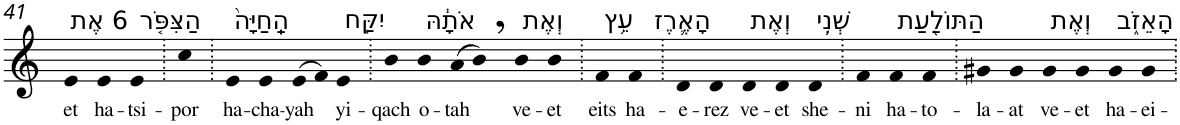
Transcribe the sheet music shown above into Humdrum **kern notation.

**kern	**text
*part1	*part1
*staff1	*staff1
*I"Piano	*
*I'Pno	*
!!LO:PB:g=z
*clefG2	*
*k[]	*
=41	=41
!LO:TX:a:t=6 אֶת	!
!	!LO:LY:b
4e	et
!LO:TX:a:t=הַצִּפֹּ֤ר	!
!	!LO:LY:b
4e	ha-
!	!LO:LY:b
4e	-tsi-
=42.	=42.
!	!LO:LY:b
4cc	-por
=43.	=43.
!LO:TX:a:t=הַֽחַיָּה֙	!
!	!LO:LY:b
4e	ha-
!	!LO:LY:b
4e	-cha-
!	!LO:LY:b
(>8e	-yah
8f)	.
!LO:TX:a:t=יִקַּ֣ח	!
!	!LO:LY:b
4e	yi-
=44.	=44.
!	!LO:LY:b
4b	-qach
!LO:TX:a:t=אֹתָ֔הּ	!
!	!LO:LY:b
4b	o-
!	!LO:LY:b
(>8a	-tah
8b,)	.
!LO:TX:a:t=וְאֶת	!
!	!LO:LY:b
4b	ve-
!	!LO:LY:b
4b	-et
=45.	=45.
!LO:TX:a:t=עֵ֥ץ	!
!	!LO:LY:b
4f	eits
!LO:TX:a:t=הָאֶ֛רֶז	!
!	!LO:LY:b
4f	ha-
=46.	=46.
!	!LO:LY:b
4d	-e-
!	!LO:LY:b
4d	-rez
!LO:TX:a:t=וְאֶת	!
!	!LO:LY:b
4d	ve-
!	!LO:LY:b
4d	-et
!LO:TX:a:t=שְׁנִ֥י	!
!	!LO:LY:b
4d	she-
=47.	=47.
!	!LO:LY:b
4f	-ni
!LO:TX:a:t=הַתּוֹלַ֖עַת	!
!	!LO:LY:b
4f	ha-
!	!LO:LY:b
4f	-to-
=48.	=48.
!	!LO:LY:b
4g#X	-la-
!	!LO:LY:b
4g#	-at
!LO:TX:a:t=וְאֶת	!
!	!LO:LY:b
4g#	ve-
!	!LO:LY:b
4g#	-et
!LO:TX:a:t=הָאֵזֹ֑ב	!
!	!LO:LY:b
4g#	ha-
!	!LO:LY:b
4g#	-ei-
=.	=.
*-	*-
